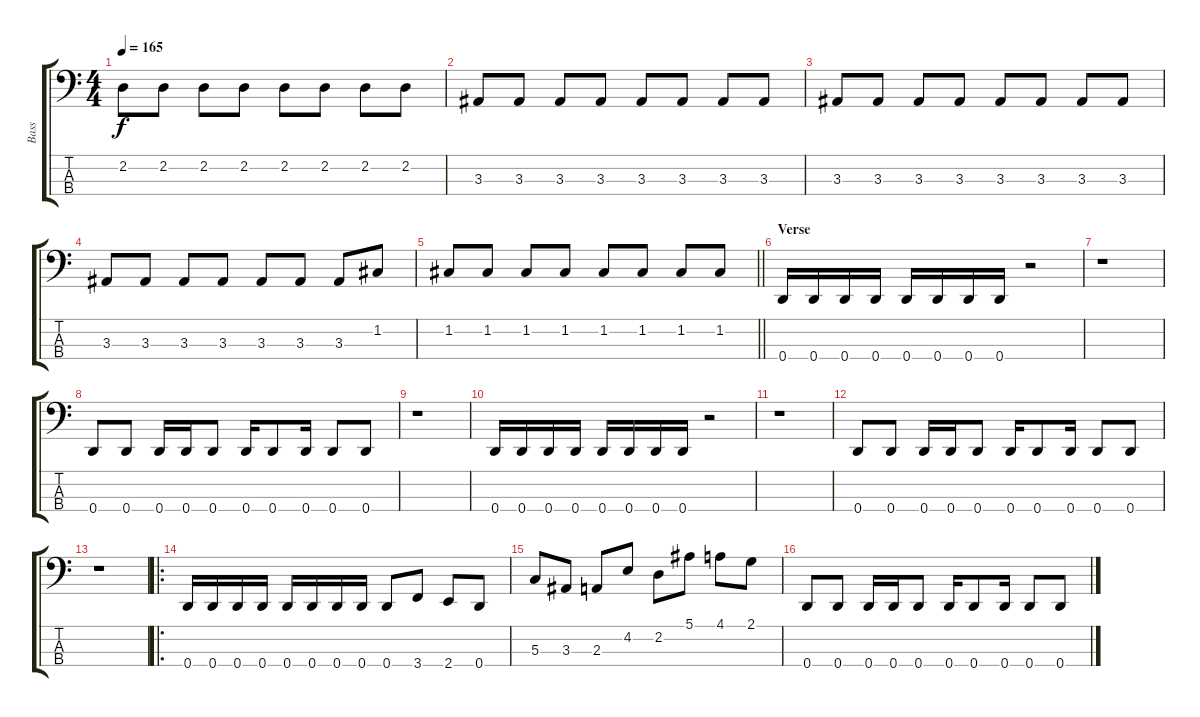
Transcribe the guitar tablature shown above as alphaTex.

\track ("Bass" "Bass") {instrument electricbasspick}
\staff {score tabs}
\tuning (F2 C2 G1 D1) {hide}
\ts (4 4)
\tempo 165
\clef f4
\ks c
2.2.8{dy f} 2.2.8 2.2.8 2.2.8 2.2.8 2.2.8 2.2.8 2.2.8 |
3.3.8 3.3.8 3.3.8 3.3.8 3.3.8 3.3.8 3.3.8 3.3.8 |
3.3.8 3.3.8 3.3.8 3.3.8 3.3.8 3.3.8 3.3.8 3.3.8 |
3.3.8 3.3.8 3.3.8 3.3.8 3.3.8 3.3.8 3.3.8 1.2.8 |
\barLineRight lightlight
1.2.8 1.2.8 1.2.8 1.2.8 1.2.8 1.2.8 1.2.8 1.2.8 |
\section ("" "Verse")
0.4.16 0.4.16 0.4.16 0.4.16 0.4.16 0.4.16 0.4.16 0.4.16 r.2 |
r.1 |
0.4.8 0.4.8 0.4.16 0.4.16 0.4.8 0.4.16 0.4.8 0.4.16 0.4.8 0.4.8 |
r.1 |
0.4.16 0.4.16 0.4.16 0.4.16 0.4.16 0.4.16 0.4.16 0.4.16 r.2 |
r.1 |
0.4.8 0.4.8 0.4.16 0.4.16 0.4.8 0.4.16 0.4.8 0.4.16 0.4.8 0.4.8 |
r.1 |
\ro
0.4.16 0.4.16 0.4.16 0.4.16 0.4.16 0.4.16 0.4.16 0.4.16 0.4.8 3.4.8 2.4.8 0.4.8 |
5.3.8 3.3.8 2.3.8 4.2.8 2.2.8 5.1.8 4.1.8 2.1.8 |
0.4.8 0.4.8 0.4.16 0.4.16 0.4.8 0.4.16 0.4.8 0.4.16 0.4.8 0.4.8
